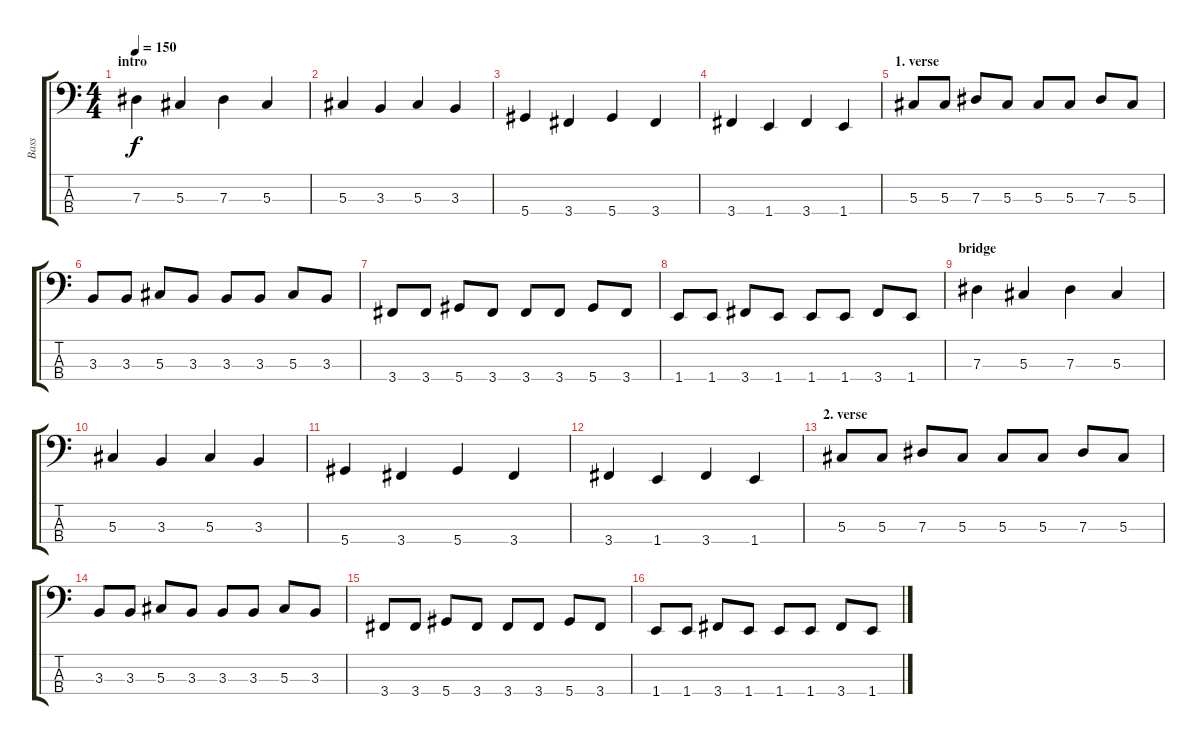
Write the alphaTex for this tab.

\track ("Bass" "Bass") {instrument electricbasspick}
\staff {score tabs}
\tuning (Gb2 Db2 Ab1 Eb1) {hide}
\ts (4 4)
\section ("" "intro")
\tempo 150
\clef f4
\ks c
7.3.4{dy f instrument electricbasspick} 5.3.4 7.3.4 5.3.4 |
5.3.4 3.3.4 5.3.4 3.3.4 |
5.4.4 3.4.4 5.4.4 3.4.4 |
3.4.4 1.4.4 3.4.4 1.4.4 |
\section ("" "1. verse")
5.3.8 5.3.8 7.3.8 5.3.8 5.3.8 5.3.8 7.3.8 5.3.8 |
3.3.8 3.3.8 5.3.8 3.3.8 3.3.8 3.3.8 5.3.8 3.3.8 |
3.4.8 3.4.8 5.4.8 3.4.8 3.4.8 3.4.8 5.4.8 3.4.8 |
1.4.8 1.4.8 3.4.8 1.4.8 1.4.8 1.4.8 3.4.8 1.4.8 |
\section ("" "bridge")
7.3.4 5.3.4 7.3.4 5.3.4 |
5.3.4 3.3.4 5.3.4 3.3.4 |
5.4.4 3.4.4 5.4.4 3.4.4 |
3.4.4 1.4.4 3.4.4 1.4.4 |
\section ("" "2. verse")
5.3.8 5.3.8 7.3.8 5.3.8 5.3.8 5.3.8 7.3.8 5.3.8 |
3.3.8 3.3.8 5.3.8 3.3.8 3.3.8 3.3.8 5.3.8 3.3.8 |
3.4.8 3.4.8 5.4.8 3.4.8 3.4.8 3.4.8 5.4.8 3.4.8 |
1.4.8 1.4.8 3.4.8 1.4.8 1.4.8 1.4.8 3.4.8 1.4.8
